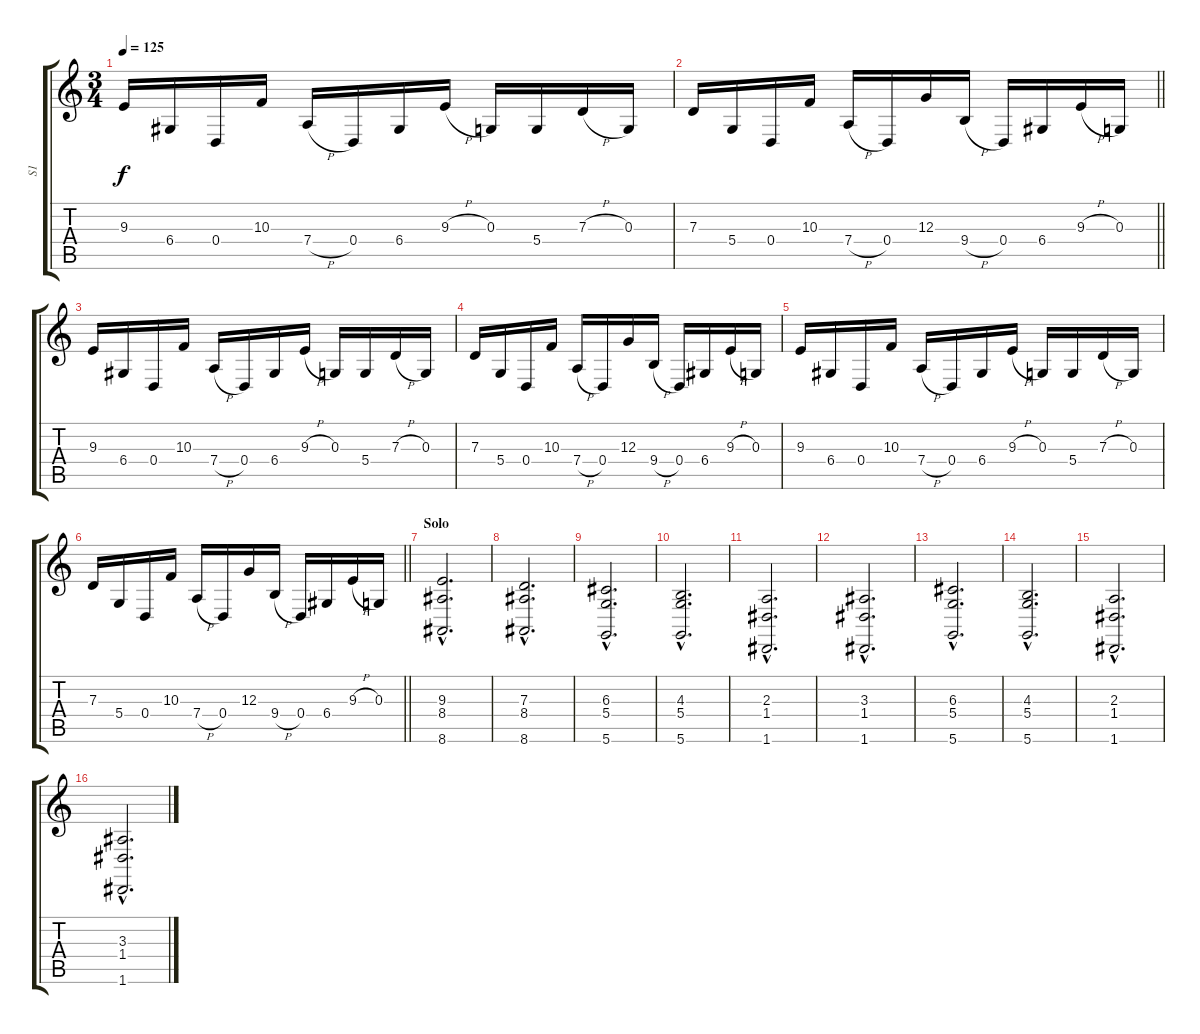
\track ("S1" "S1") {instrument lead2sawtooth}
\staff {score tabs}
\tuning (E4 B3 G3 D3 A2 D2) {hide}
\ts (3 4)
\tempo 125
\clef g2
\ks c
9.3.16{dy f} 6.4.16 0.4.16 10.3.16 7.4{h}.16 0.4.16 6.4.16 9.3{h}.16 0.3.16 5.4.16 7.3{h}.16 0.3.16 |
\barLineRight lightlight
7.3.16 5.4.16 0.4.16 10.3.16 7.4{h}.16 0.4.16 12.3.16 9.4{h}.16 0.4.16 6.4.16 9.3{h}.16 0.3.16 |
\section ("" "")
9.3.16 6.4.16 0.4.16 10.3.16 7.4{h}.16 0.4.16 6.4.16 9.3{h}.16 0.3.16 5.4.16 7.3{h}.16 0.3.16 |
7.3.16 5.4.16 0.4.16 10.3.16 7.4{h}.16 0.4.16 12.3.16 9.4{h}.16 0.4.16 6.4.16 9.3{h}.16 0.3.16 |
9.3.16 6.4.16 0.4.16 10.3.16 7.4{h}.16 0.4.16 6.4.16 9.3{h}.16 0.3.16 5.4.16 7.3{h}.16 0.3.16 |
\barLineRight lightlight
7.3.16 5.4.16 0.4.16 10.3.16 7.4{h}.16 0.4.16 12.3.16 9.4{h}.16 0.4.16 6.4.16 9.3{h}.16 0.3.16 |
\section ("" "Solo")
(9.3{hac} 8.4{hac} 8.6{hac}).2{d instrument lead2sawtooth} |
(7.3{hac} 8.4{hac} 8.6{hac}).2{d} |
(6.3{hac} 5.4{hac} 5.6{hac}).2{d} |
(4.3{hac} 5.4{hac} 5.6{hac}).2{d} |
(2.3{hac} 1.4{hac} 1.6{hac}).2{d} |
(3.3{hac} 1.4{hac} 1.6{hac}).2{d} |
(6.3{hac} 5.4{hac} 5.6{hac}).2{d} |
(4.3{hac} 5.4{hac} 5.6{hac}).2{d} |
(2.3{hac} 1.4{hac} 1.6{hac}).2{d} |
(3.3{hac} 1.4{hac} 1.6{hac}).2{d}
